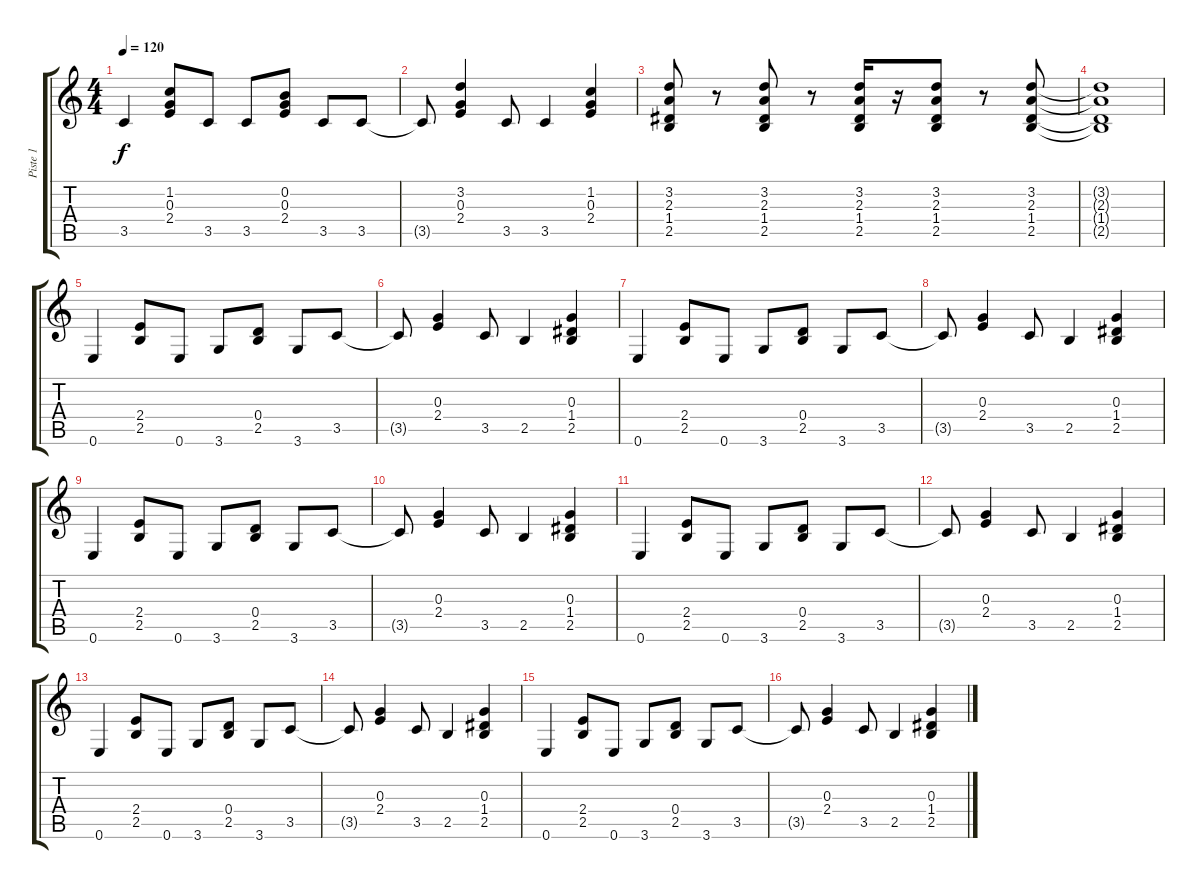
\track ("Piste 1" "Piste 1") {instrument acousticguitarsteel}
\staff {score tabs}
\tuning (E4 B3 G3 D3 A2 E2) {hide}
\ts (4 4)
\tempo 120
\clef g2
\ks c
3.5.4{dy f instrument acousticguitarsteel} (1.2 0.3 2.4).8 3.5.8 3.5.8 (0.2 0.3 2.4).8 3.5.8 3.5.8 |
3.5{t}.8 (3.2 0.3 2.4).4 3.5.8 3.5.4 (1.2 0.3 2.4).4 |
(3.2 2.3 1.4 2.5).8 r.8 (3.2 2.3 1.4 2.5).8 r.8 (3.2 2.3 1.4 2.5).16 r.16 (3.2 2.3 1.4 2.5).8 r.8 (3.2 2.3 1.4 2.5).8 |
(3.2{t} 2.3{t} 1.4{t} 2.5{t}).1 |
0.6.4 (2.4 2.5).8 0.6.8 3.6.8 (0.4 2.5).8 3.6.8 3.5.8 |
3.5{t}.8 (0.3 2.4).4 3.5.8 2.5.4 (0.3 1.4 2.5).4 |
0.6.4 (2.4 2.5).8 0.6.8 3.6.8 (0.4 2.5).8 3.6.8 3.5.8 |
3.5{t}.8 (0.3 2.4).4 3.5.8 2.5.4 (0.3 1.4 2.5).4 |
0.6.4 (2.4 2.5).8 0.6.8 3.6.8 (0.4 2.5).8 3.6.8 3.5.8 |
3.5{t}.8 (0.3 2.4).4 3.5.8 2.5.4 (0.3 1.4 2.5).4 |
0.6.4 (2.4 2.5).8 0.6.8 3.6.8 (0.4 2.5).8 3.6.8 3.5.8 |
3.5{t}.8 (0.3 2.4).4 3.5.8 2.5.4 (0.3 1.4 2.5).4 |
0.6.4 (2.4 2.5).8 0.6.8 3.6.8 (0.4 2.5).8 3.6.8 3.5.8 |
3.5{t}.8 (0.3 2.4).4 3.5.8 2.5.4 (0.3 1.4 2.5).4 |
0.6.4 (2.4 2.5).8 0.6.8 3.6.8 (0.4 2.5).8 3.6.8 3.5.8 |
3.5{t}.8 (0.3 2.4).4 3.5.8 2.5.4 (0.3 1.4 2.5).4
